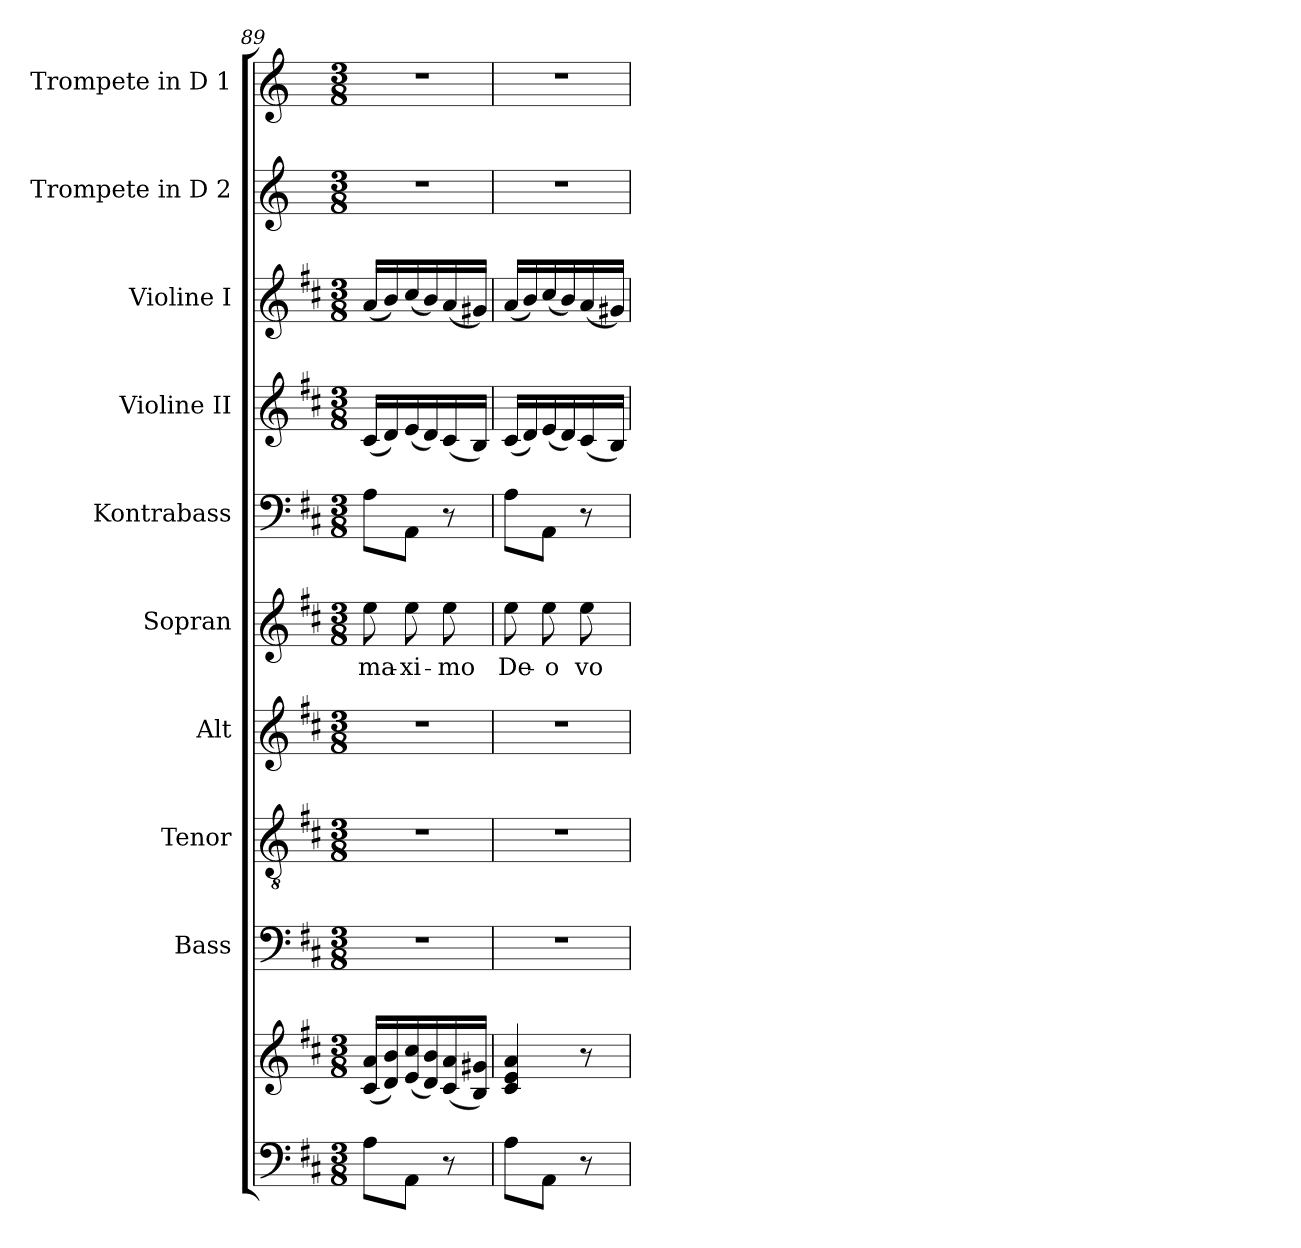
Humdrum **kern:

**kern	**kern	**kern	**kern	**kern	**kern	**text	**kern	**kern	**kern	**kern	**kern
*part10	*part10	*part9	*part8	*part7	*part6	*part6	*part5	*part4	*part3	*part2	*part1
*staff11	*staff10	*staff9	*staff8	*staff7	*staff6	*staff6	*staff5	*staff4	*staff3	*staff2	*staff1
*	*	*I"Bass	*I"Tenor	*I"Alt	*I"Sopran	*	*I"Kontrabass	*I"Violine II	*I"Violine I	*I"Trompete in D 2	*I"Trompete in D 1
*	*	*I'B.	*I'T.	*I'A.	*I'S.	*	*I'Kb.	*I'Vl. II	*I'Vl. I	*I'Trp. D 2	*I'Trp. D 1
*clefF4	*clefG2	*clefF4	*clefGv2	*clefG2	*clefG2	*	*clefF4	*clefG2	*clefG2	*clefG2	*clefG2
*	*	*	*	*	*	*	*ITrd7c12	*	*	*ITrd-1c-2	*ITrd-1c-2
*k[f#c#]	*k[f#c#]	*k[f#c#]	*k[f#c#]	*k[f#c#]	*k[f#c#]	*	*k[f#c#]	*k[f#c#]	*k[f#c#]	*k[f#c#]	*k[f#c#]
*D:	*D:	*D:	*D:	*D:	*D:	*	*D:	*D:	*D:	*D:	*D:
*M3/8	*M3/8	*M3/8	*M3/8	*M3/8	*M3/8	*	*M3/8	*M3/8	*M3/8	*M3/8	*M3/8
=89	=89	=89	=89	=89	=89	=89	=89	=89	=89	=89	=89
!	!	!	!	!	!	!LO:LY:b	!	!	!	!	!
8A\L	(<16c#/ 16a/LL	4.r	4.r	4.r	8ee\	ma-	8AA\L	(<16c#/LL	(<16a/LL	4.r	4.r
.	16d/ 16b/)	.	.	.	.	.	.	16d/)	16b/)	.	.
!	!	!	!	!	!	!LO:LY:b	!	!	!	!	!
8AA\J	(<16e/ 16cc#/	.	.	.	8ee\	-xi-	8AAA\J	(<16e/	(<16cc#/	.	.
.	16d/ 16b/)	.	.	.	.	.	.	16d/)	16b/)	.	.
!	!	!	!	!	!	!LO:LY:b	!	!	!	!	!
8r	(<16c#/ 16a/	.	.	.	8ee\	-mo	8r	(<16c#/	(<16a/	.	.
.	16B/ 16g#X/JJ)	.	.	.	.	.	.	16B/JJ)	16g#X/JJ)	.	.
=90	=90	=90	=90	=90	=90	=90	=90	=90	=90	=90	=90
!	!	!	!	!	!	!LO:LY:b	!	!	!	!	!
8A\L	4c#/ 4e/ 4a/	4.r	4.r	4.r	8ee\	De-	8AA\L	(<16c#/LL	(<16a/LL	4.r	4.r
.	.	.	.	.	.	.	.	16d/)	16b/)	.	.
!	!	!	!	!	!	!LO:LY:b	!	!	!	!	!
8AA\J	.	.	.	.	8ee\	-o	8AAA\J	(<16e/	(<16cc#/	.	.
.	.	.	.	.	.	.	.	16d/)	16b/)	.	.
!	!	!	!	!	!	!LO:LY:b	!	!	!	!	!
8r	8r	.	.	.	8ee\	vo-	8r	(<16c#/	(<16a/	.	.
.	.	.	.	.	.	.	.	16B/JJ)	16g#X/JJ)	.	.
=	=	=	=	=	=	=	=	=	=	=	=
*-	*-	*-	*-	*-	*-	*-	*-	*-	*-	*-	*-
